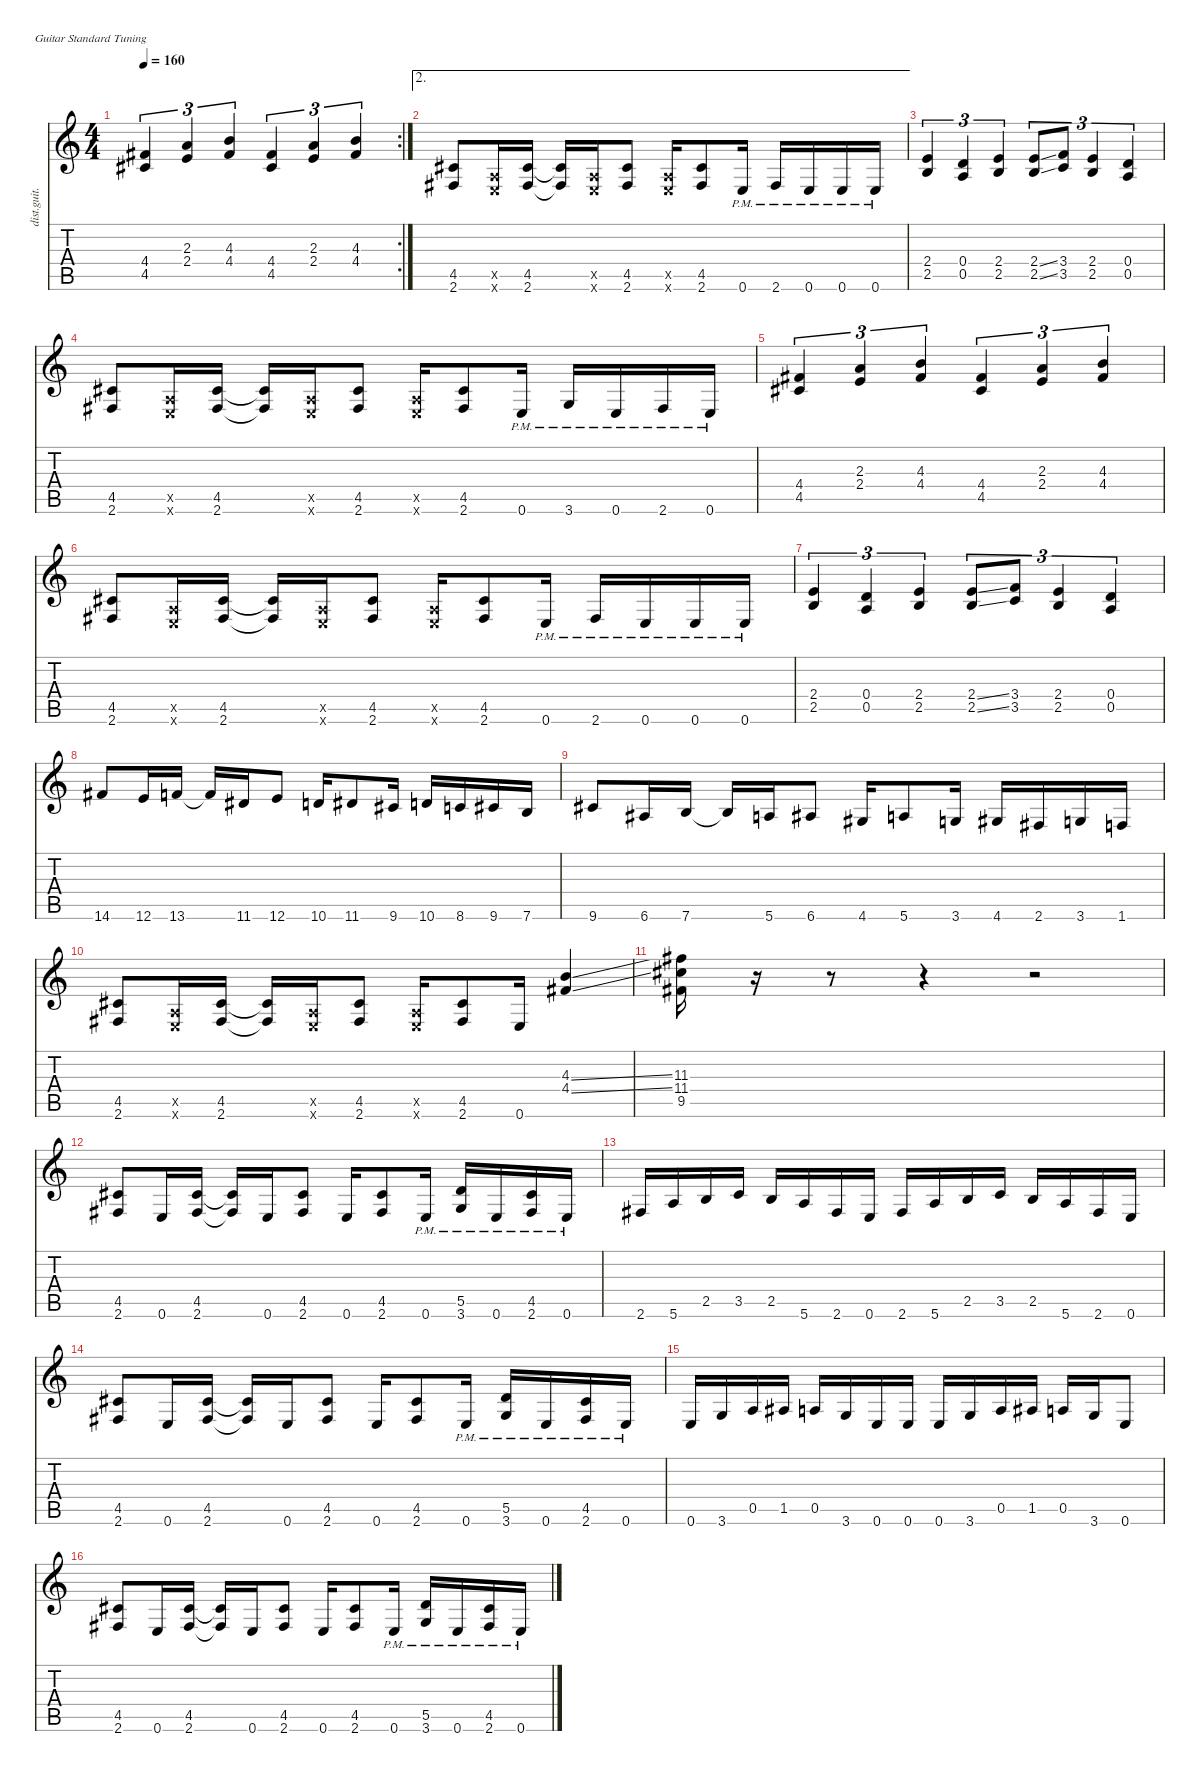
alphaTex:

\defaultSystemsLayout 4
\hideDynamics
\bracketExtendMode nobrackets
\track ("Friedman" "dist.guit.") {instrument distortionguitar}
\staff {score tabs}
\tuning (E4 B3 G3 D3 A2 E2)
\rc 2
\ts (4 4)
\tempo 160
\clef g2
\ks c
(4.4{acc #} 4.5{acc #}).4{tu (3 2) dy f} (2.3 2.4).4{tu (3 2)} (4.3 4.4{acc #}).4{tu (3 2)} (4.4{acc #} 4.5{acc #}).4{tu (3 2)} (2.3 2.4).4{tu (3 2)} (4.3 4.4{acc #}).4{tu (3 2)} |
\ae 2
(4.5{acc #} 2.6{acc #}).8 (0.5{x} 0.6{x}).16 (4.5{acc #} 2.6{acc #}).16 (4.5{t acc #} 2.6{t acc #}).16 (0.5{x} 0.6{x}).16 (4.5{acc #} 2.6{acc #}).8 (0.5{x} 0.6{x}).16 (4.5{acc #} 2.6{acc #}).8 0.6{pm}.16 2.6{pm acc #}.16 0.6{pm}.16 0.6{pm}.16 0.6{pm}.16 |
(2.4 2.5).4{tu (3 2)} (0.4 0.5).4{tu (3 2)} (2.4 2.5).4{tu (3 2)} (2.4{ss} 2.5{ss}).8{tu (3 2)} (3.4 3.5).8{tu (3 2)} (2.4 2.5).4{tu (3 2)} (0.4 0.5).4{tu (3 2)} |
(4.5{acc #} 2.6{acc #}).8 (0.5{x} 0.6{x}).16 (4.5{acc #} 2.6{acc #}).16 (4.5{t acc #} 2.6{t acc #}).16 (0.5{x} 0.6{x}).16 (4.5{acc #} 2.6{acc #}).8 (0.5{x} 0.6{x}).16 (4.5{acc #} 2.6{acc #}).8 0.6{pm}.16 3.6{pm}.16 0.6{pm}.16 2.6{pm acc #}.16 0.6{pm}.16 |
(4.4{acc #} 4.5{acc #}).4{tu (3 2)} (2.3 2.4).4{tu (3 2)} (4.3 4.4{acc #}).4{tu (3 2)} (4.4{acc #} 4.5{acc #}).4{tu (3 2)} (2.3 2.4).4{tu (3 2)} (4.3 4.4{acc #}).4{tu (3 2)} |
(4.5{acc #} 2.6{acc #}).8 (0.5{x} 0.6{x}).16 (4.5{acc #} 2.6{acc #}).16 (4.5{t acc #} 2.6{t acc #}).16 (0.5{x} 0.6{x}).16 (4.5{acc #} 2.6{acc #}).8 (0.5{x} 0.6{x}).16 (4.5{acc #} 2.6{acc #}).8 0.6{pm}.16 2.6{pm acc #}.16 0.6{pm}.16 0.6{pm}.16 0.6{pm}.16 |
(2.4 2.5).4{tu (3 2)} (0.4 0.5).4{tu (3 2)} (2.4 2.5).4{tu (3 2)} (2.4{ss} 2.5{ss}).8{tu (3 2)} (3.4 3.5).8{tu (3 2)} (2.4 2.5).4{tu (3 2)} (0.4 0.5).4{tu (3 2)} |
14.6{acc #}.8 12.6.16 13.6.16 13.6{t}.16 11.6{acc #}.16 12.6.8 10.6.16 11.6{acc #}.8 9.6{acc #}.16 10.6.16 8.6.16 9.6{acc #}.16 7.6.16 |
9.6{acc #}.8 6.6{acc #}.16 7.6.16 7.6{t}.16 5.6.16 6.6{acc #}.8 4.6{acc #}.16 5.6.8 3.6.16 4.6{acc #}.16 2.6{acc #}.16 3.6.16 1.6.16 |
(4.5{acc #} 2.6{acc #}).8 (0.5{x} 0.6{x}).16 (4.5{acc #} 2.6{acc #}).16 (4.5{t acc #} 2.6{t acc #}).16 (0.5{x} 0.6{x}).16 (4.5{acc #} 2.6{acc #}).8 (0.5{x} 0.6{x}).16 (4.5{acc #} 2.6{acc #}).8 0.6.16 (4.3{ss} 4.4{ss acc #}).4 |
(11.3{acc #} 11.4{acc #} 9.5{acc #}).16 r.16 r.8 r.4 r.2 |
(4.5{acc #} 2.6{acc #}).8 0.6.16 (4.5{acc #} 2.6{acc #}).16 (4.5{t acc #} 2.6{t acc #}).16 0.6.16 (4.5{acc #} 2.6{acc #}).8 0.6.16 (4.5{acc #} 2.6{acc #}).8 0.6{pm}.16 (5.5 3.6{pm}).16 0.6{pm}.16 (4.5{acc #} 2.6{pm acc #}).16 0.6{pm}.16 |
2.6{acc #}.16 5.6.16 2.5.16 3.5.16 2.5.16 5.6.16 2.6{acc #}.16 0.6.16 2.6{acc #}.16 5.6.16 2.5.16 3.5.16 2.5.16 5.6.16 2.6{acc #}.16 0.6.16 |
(4.5{acc #} 2.6{acc #}).8 0.6.16 (4.5{acc #} 2.6{acc #}).16 (4.5{t acc #} 2.6{t acc #}).16 0.6.16 (4.5{acc #} 2.6{acc #}).8 0.6.16 (4.5{acc #} 2.6{acc #}).8 0.6{pm}.16 (5.5 3.6{pm}).16 0.6{pm}.16 (4.5{acc #} 2.6{pm acc #}).16 0.6{pm}.16 |
0.6.16 3.6.16 0.5.16 1.5{acc #}.16 0.5.16 3.6.16 0.6.16 0.6.16 0.6.16 3.6.16 0.5.16 1.5{acc #}.16 0.5.16 3.6.16 0.6.8 |
(4.5{acc #} 2.6{acc #}).8 0.6.16 (4.5{acc #} 2.6{acc #}).16 (4.5{t acc #} 2.6{t acc #}).16 0.6.16 (4.5{acc #} 2.6{acc #}).8 0.6.16 (4.5{acc #} 2.6{acc #}).8 0.6{pm}.16 (5.5 3.6{pm}).16 0.6{pm}.16 (4.5{acc #} 2.6{pm acc #}).16 0.6{pm}.16
